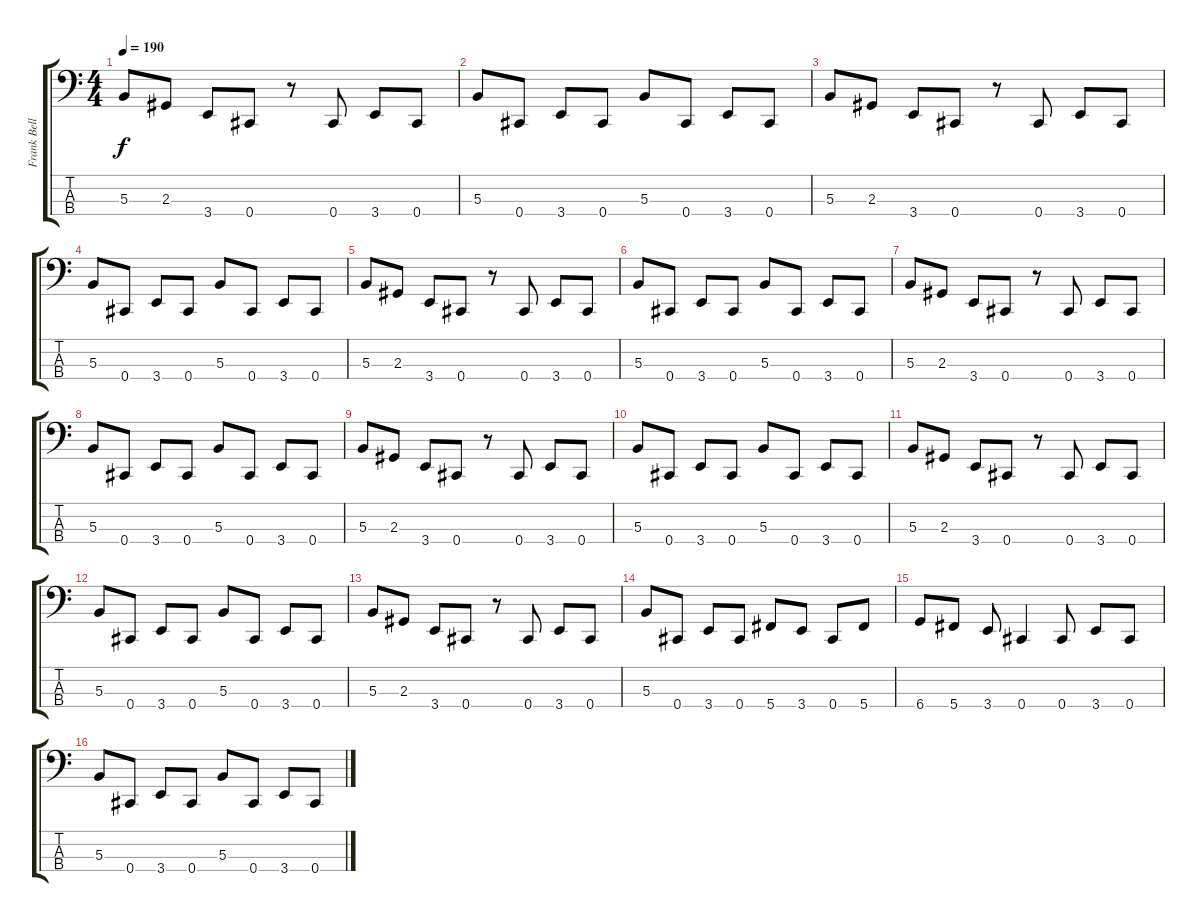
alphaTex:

\track ("Frank Bello" "Frank Bell") {instrument electricbasspick}
\staff {score tabs}
\tuning (E2 B1 Gb1 Db1) {hide}
\ts (4 4)
\tempo 190
\clef f4
\ks c
5.3.8{dy f} 2.3.8 3.4.8 0.4.8 r.8 0.4.8 3.4.8 0.4.8 |
5.3.8 0.4.8 3.4.8 0.4.8 5.3.8 0.4.8 3.4.8 0.4.8 |
5.3.8 2.3.8 3.4.8 0.4.8 r.8 0.4.8 3.4.8 0.4.8 |
5.3.8 0.4.8 3.4.8 0.4.8 5.3.8 0.4.8 3.4.8 0.4.8 |
5.3.8 2.3.8 3.4.8 0.4.8 r.8 0.4.8 3.4.8 0.4.8 |
5.3.8 0.4.8 3.4.8 0.4.8 5.3.8 0.4.8 3.4.8 0.4.8 |
5.3.8 2.3.8 3.4.8 0.4.8 r.8 0.4.8 3.4.8 0.4.8 |
5.3.8 0.4.8 3.4.8 0.4.8 5.3.8 0.4.8 3.4.8 0.4.8 |
5.3.8 2.3.8 3.4.8 0.4.8 r.8 0.4.8 3.4.8 0.4.8 |
5.3.8 0.4.8 3.4.8 0.4.8 5.3.8 0.4.8 3.4.8 0.4.8 |
5.3.8 2.3.8 3.4.8 0.4.8 r.8 0.4.8 3.4.8 0.4.8 |
5.3.8 0.4.8 3.4.8 0.4.8 5.3.8 0.4.8 3.4.8 0.4.8 |
5.3.8 2.3.8 3.4.8 0.4.8 r.8 0.4.8 3.4.8 0.4.8 |
5.3.8 0.4.8 3.4.8 0.4.8 5.4.8 3.4.8 0.4.8 5.4.8 |
6.4.8 5.4.8 3.4.8 0.4.4 0.4.8 3.4.8 0.4.8 |
5.3.8 0.4.8 3.4.8 0.4.8 5.3.8 0.4.8 3.4.8 0.4.8
